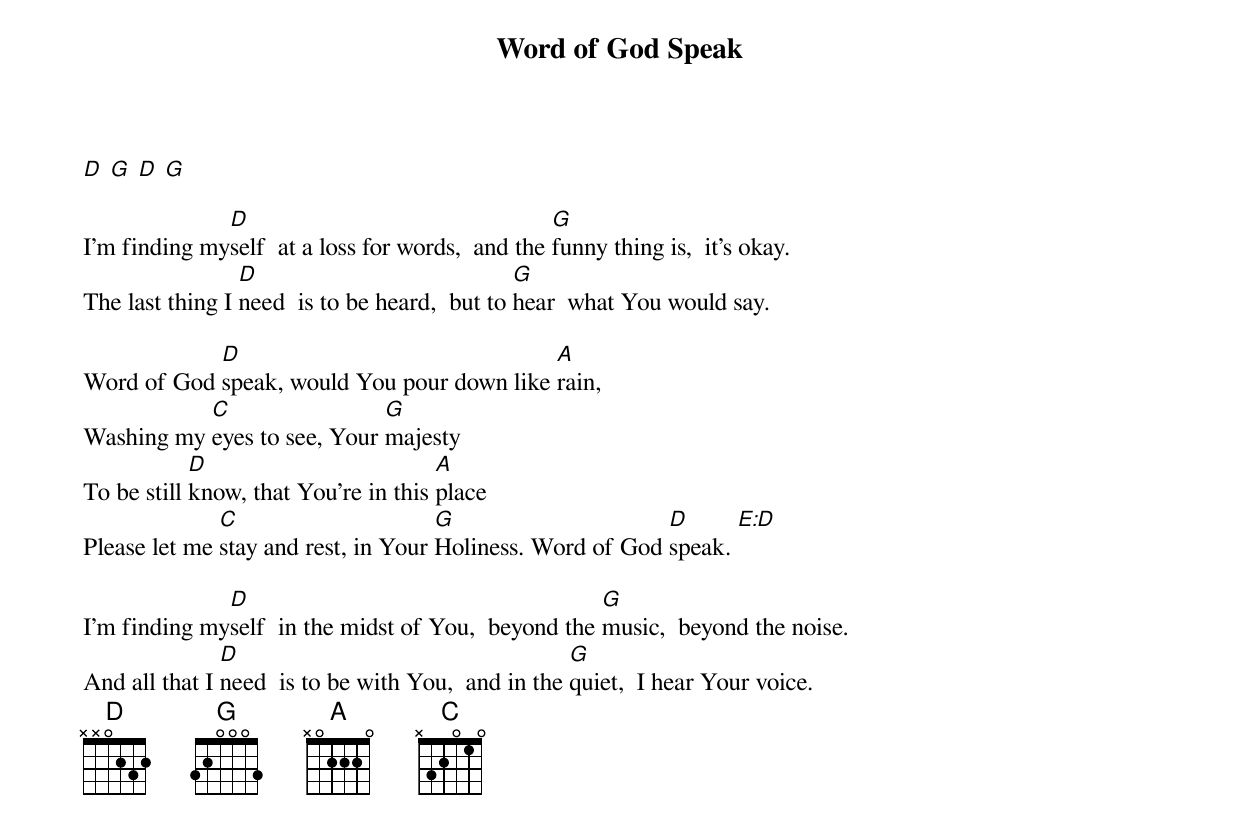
{title: Word of God Speak}
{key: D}
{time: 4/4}
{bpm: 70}
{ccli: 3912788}
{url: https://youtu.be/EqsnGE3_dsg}
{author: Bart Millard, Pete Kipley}
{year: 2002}
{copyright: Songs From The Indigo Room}

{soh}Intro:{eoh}
[D] [G] [D] [G]

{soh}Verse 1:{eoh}
I'm finding my[D]self  at a loss for words,  and the [G]funny thing is,  it's okay.
The last thing I [D]need  is to be heard,  but to [G]hear  what You would say.

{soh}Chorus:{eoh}
Word of God [D]speak, would You pour down like [A]rain,
Washing my [C]eyes to see, Your [G]majesty
To be still [D]know, that You're in this [A]place
Please let me [C]stay and rest, in Your [G]Holiness. Word of God [D]speak. [E:D]

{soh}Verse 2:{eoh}
I'm finding my[D]self  in the midst of You,  beyond the [G]music,  beyond the noise.
And all that I [D]need  is to be with You,  and in the [G]quiet,  I hear Your voice.
